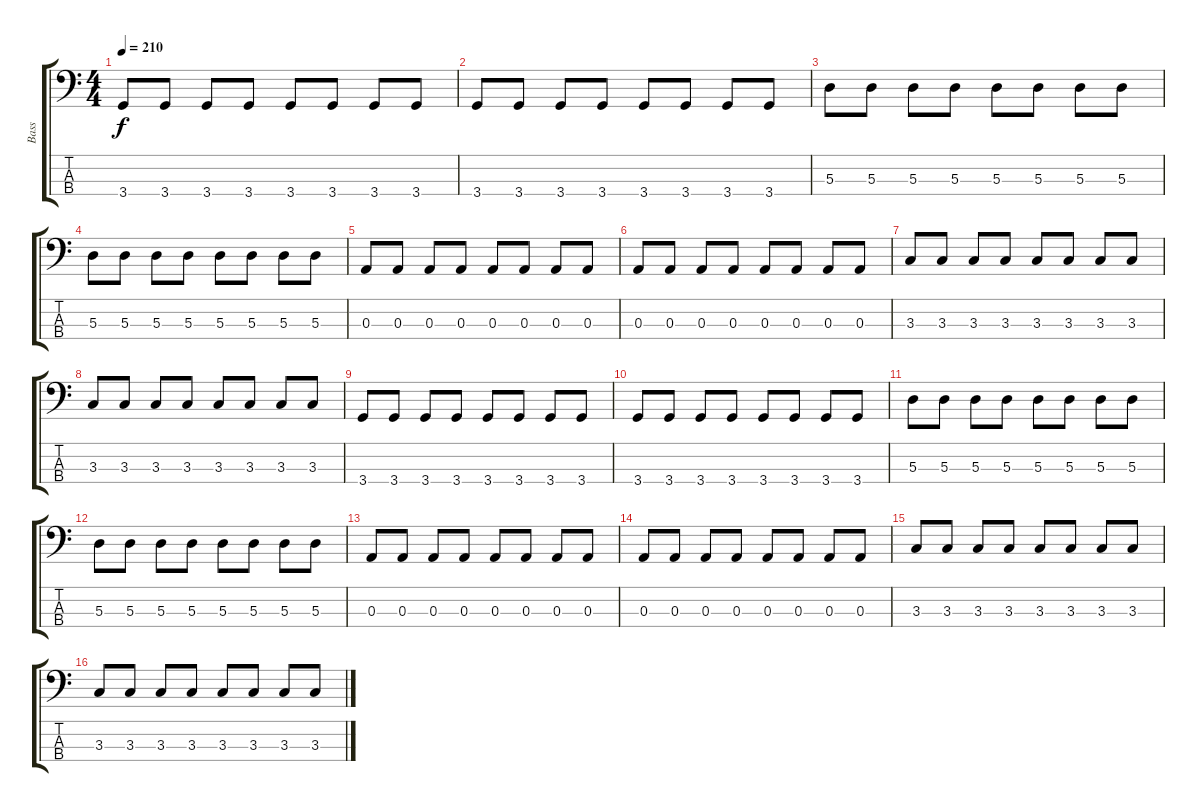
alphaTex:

\track ("Bass" "Bass") {instrument electricbassfinger}
\staff {score tabs}
\tuning (G2 D2 A1 E1) {hide}
\ts (4 4)
\tempo 210
\clef f4
\ks c
3.4.8{dy f} 3.4.8 3.4.8 3.4.8 3.4.8 3.4.8 3.4.8 3.4.8 |
3.4.8 3.4.8 3.4.8 3.4.8 3.4.8 3.4.8 3.4.8 3.4.8 |
5.3.8 5.3.8 5.3.8 5.3.8 5.3.8 5.3.8 5.3.8 5.3.8 |
5.3.8 5.3.8 5.3.8 5.3.8 5.3.8 5.3.8 5.3.8 5.3.8 |
0.3.8 0.3.8 0.3.8 0.3.8 0.3.8 0.3.8 0.3.8 0.3.8 |
0.3.8 0.3.8 0.3.8 0.3.8 0.3.8 0.3.8 0.3.8 0.3.8 |
3.3.8 3.3.8 3.3.8 3.3.8 3.3.8 3.3.8 3.3.8 3.3.8 |
3.3.8 3.3.8 3.3.8 3.3.8 3.3.8 3.3.8 3.3.8 3.3.8 |
3.4.8 3.4.8 3.4.8 3.4.8 3.4.8 3.4.8 3.4.8 3.4.8 |
3.4.8 3.4.8 3.4.8 3.4.8 3.4.8 3.4.8 3.4.8 3.4.8 |
5.3.8 5.3.8 5.3.8 5.3.8 5.3.8 5.3.8 5.3.8 5.3.8 |
5.3.8 5.3.8 5.3.8 5.3.8 5.3.8 5.3.8 5.3.8 5.3.8 |
0.3.8 0.3.8 0.3.8 0.3.8 0.3.8 0.3.8 0.3.8 0.3.8 |
0.3.8 0.3.8 0.3.8 0.3.8 0.3.8 0.3.8 0.3.8 0.3.8 |
3.3.8 3.3.8 3.3.8 3.3.8 3.3.8 3.3.8 3.3.8 3.3.8 |
3.3.8 3.3.8 3.3.8 3.3.8 3.3.8 3.3.8 3.3.8 3.3.8
